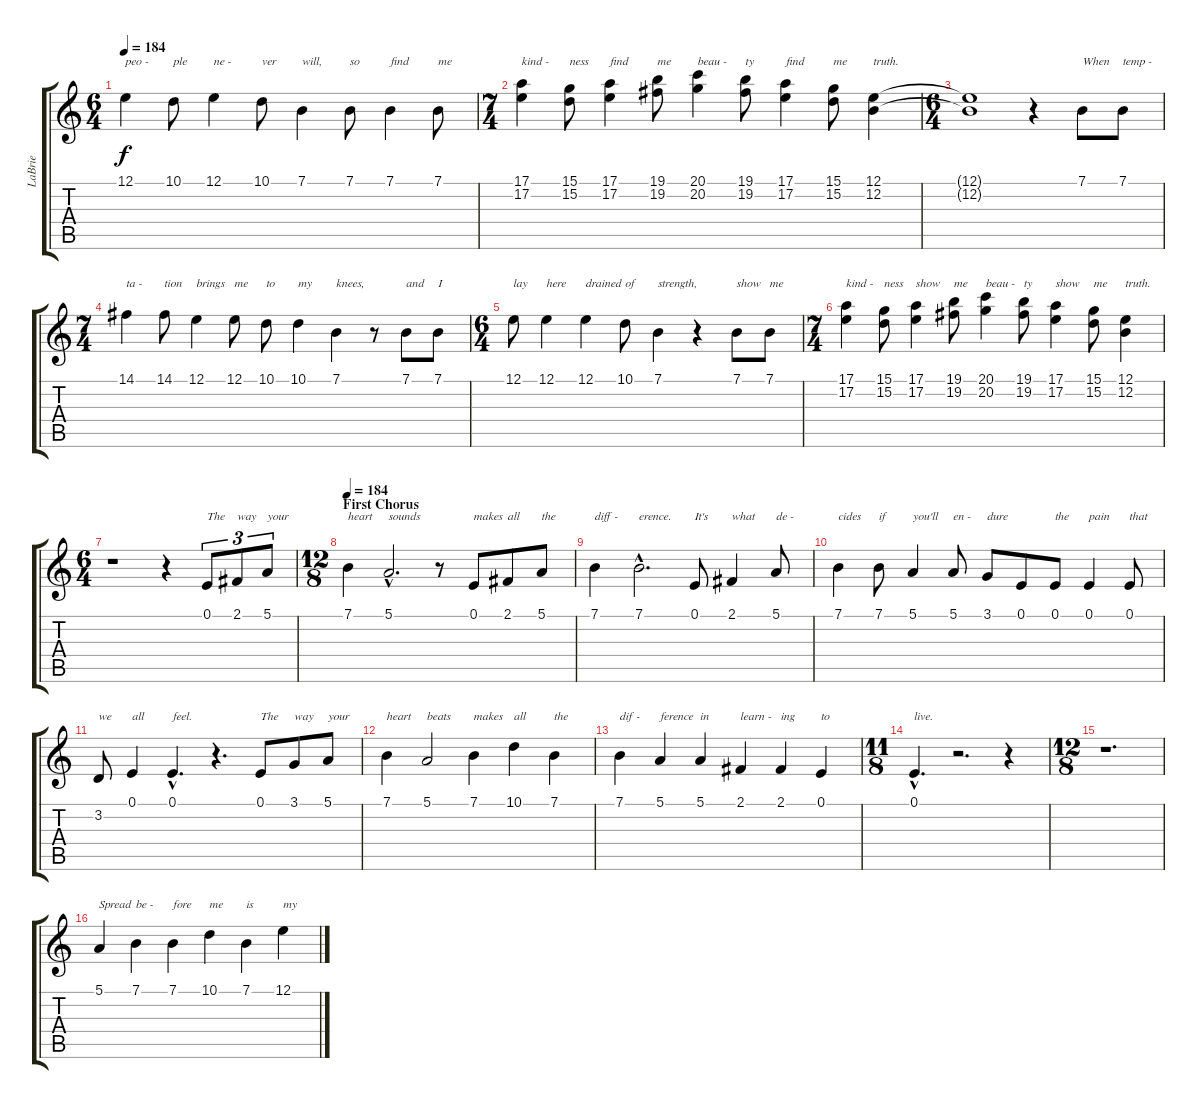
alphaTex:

\track ("LaBrie" "LaBrie") {instrument voiceoohs}
\staff {score tabs}
\tuning (E4 B3 G3 D3 A2 E2) {hide}
\ts (6 4)
\tempo 184
\clef g2
\ks c
12.1.4{txt "peo -" dy f} 10.1.8{txt "ple"} 12.1.4{txt "ne -"} 10.1.8{txt "ver"} 7.1.4{txt "will,"} 7.1.8{txt "so"} 7.1.4{txt "find"} 7.1.8{txt "me"} |
\ts (7 4)
(17.1 17.2).4{txt "kind -"} (15.1 15.2).8{txt "ness"} (17.1 17.2).4{txt "find"} (19.1 19.2).8{txt "me"} (20.1 20.2).4{txt "beau -"} (19.1 19.2).8{txt "ty"} (17.1 17.2).4{txt "find"} (15.1 15.2).8{txt "me"} (12.1 12.2).4{txt "truth."} |
\ts (6 4)
(12.1{t} 12.2{t}).1 r.4 7.1.8{txt "When"} 7.1.8{txt "temp -"} |
\ts (7 4)
14.1.4{txt "ta -"} 14.1.8{txt "tion"} 12.1.4{txt "brings"} 12.1.8{txt "me"} 10.1.8{txt "to"} 10.1.4{txt "my"} 7.1.4{txt "knees,"} r.8 7.1.8{txt "and"} 7.1.8{txt "I"} |
\ts (6 4)
12.1.8{txt "lay"} 12.1.4{txt "here"} 12.1.4{txt "drained"} 10.1.8{txt "of"} 7.1.4{txt "strength,"} r.4 7.1.8{txt "show"} 7.1.8{txt "me"} |
\ts (7 4)
(17.1 17.2).4{txt "kind -"} (15.1 15.2).8{txt "ness"} (17.1 17.2).4{txt "show"} (19.1 19.2).8{txt "me"} (20.1 20.2).4{txt "beau -"} (19.1 19.2).8{txt "ty"} (17.1 17.2).4{txt "show"} (15.1 15.2).8{txt "me"} (12.1 12.2).4{txt "truth."} |
\ts (6 4)
r.1 r.4 0.1.8{tu (3 2) txt "The"} 2.1.8{tu (3 2) txt "way"} 5.1.8{tu (3 2) txt "your"} |
\ts (12 8)
\section ("" "First Chorus")
\tempo 184
7.1.4{txt "heart"} 5.1{hac}.2{d txt "sounds"} r.8 0.1.8{txt "makes"} 2.1.8{txt "all"} 5.1.8{txt "the"} |
7.1.4{txt "diff -"} 7.1{hac}.2{d txt "erence."} 0.1.8{txt "It's"} 2.1.4{txt "what"} 5.1.8{txt "de -"} |
7.1.4{txt "cides"} 7.1.8{txt "if"} 5.1.4{txt "you'll"} 5.1.8{txt "en -"} 3.1.8{txt "dure"} 0.1.8 0.1.8{txt "the"} 0.1.4{txt "pain"} 0.1.8{txt "that"} |
3.2.8{txt "we"} 0.1.4{txt "all"} 0.1{hac}.4{d txt "feel."} r.4{d} 0.1.8{txt "The"} 3.1.8{txt "way"} 5.1.8{txt "your"} |
7.1.4{txt "heart"} 5.1.2{txt "beats"} 7.1.4{txt "makes"} 10.1.4{txt "all"} 7.1.4{txt "the"} |
7.1.4{txt "dif -"} 5.1.4{txt "ference"} 5.1.4{txt "in"} 2.1.4{txt "learn -"} 2.1.4{txt "ing"} 0.1.4{txt "to"} |
\ts (11 8)
0.1{hac}.4{d txt "live."} r.2{d} r.4 |
\ts (12 8)
r.1{d} |
5.1.4{txt "Spread"} 7.1.4{txt "be -"} 7.1.4{txt "fore"} 10.1.4{txt "me"} 7.1.4{txt "is"} 12.1.4{txt "my"}
